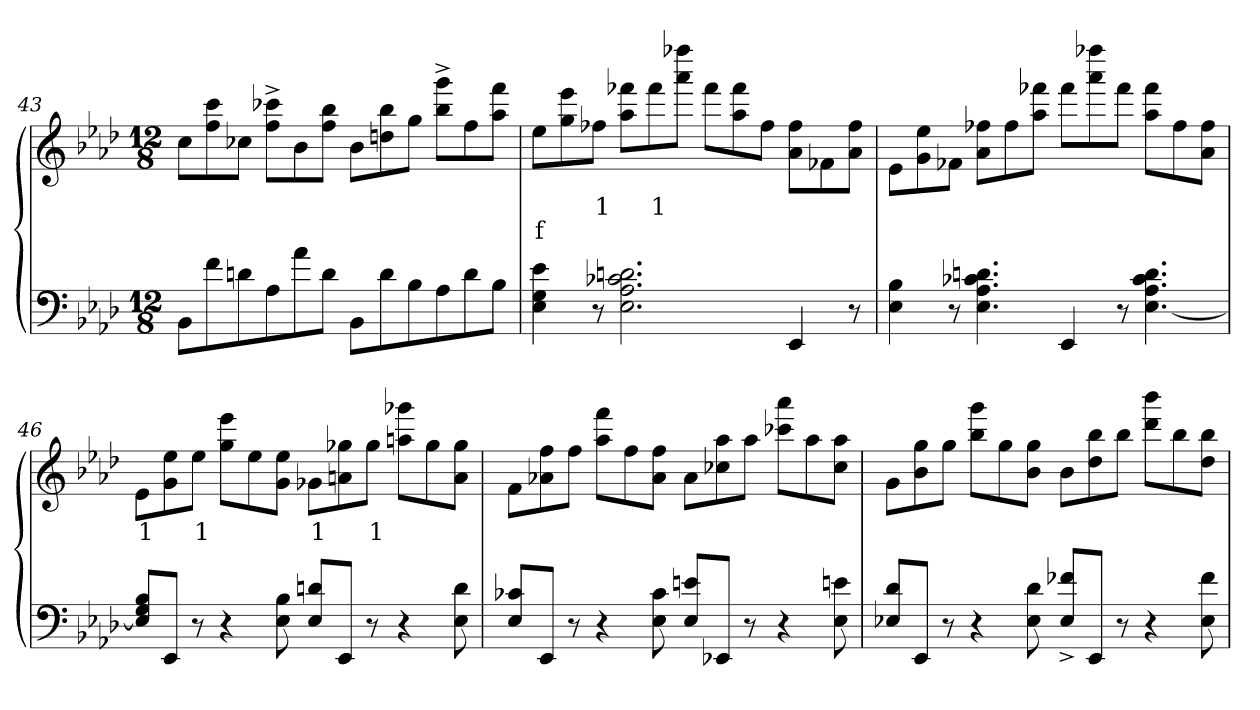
**kern	**kern	**text	**text
*part2	*part1	*part1	*part1
*staff2	*staff1	*staff1	*staff1
*clefF4	*clefG2	*	*
*k[b-e-a-d-]	*k[b-e-a-d-]	*	*
*M12/8	*M12/8	*	*
=43	=43	=43	=43
8BB-L	8ccL	.	.
8f	8ccc 8ff	.	.
8dn	8cc-XJ	.	.
8A-	8ccc-^> 8ff^>L	.	.
8a-	8b-	.	.
8dJ	8bb- 8ffJ	.	.
8BB-L	8b-L	.	.
8d	8bb- 8ddn	.	.
8B-	8ggJ	.	.
8A-	8ggg^> 8bb-^>L	.	.
8d	8ff	.	.
8B-J	8fff 8aa-J	.	.
=44	=44	=44	=44
4e- 4G 4E-	8ee-L	.	f
.	8eee- 8gg	.	.
8r	8ff-XJ	1	.
2.dn 2.c-X 2.A- 2.E-	8fff- 8aa-L	.	.
.	8fff-	1	.
.	8ffff- 8aaa-J	.	.
.	8fff-L	.	.
.	8fff- 8aa-	.	.
.	8ff-J	.	.
4EE-	8ff- 8a-L	.	.
.	8f-	.	.
8r	8ff- 8a-J	.	.
=45	=45	=45	=45
4B- 4E-	8e-\L	.	.
.	8ee- 8g	.	.
8r	8f-XJ	.	.
4.dn 4.c-X 4.A- 4.E-	8ff- 8a-L	.	.
.	8ff-	.	.
.	8fff- 8aa-J	.	.
4EE-	8fff-L	.	.
.	8ffff- 8aaa-	.	.
8r	8fff-J	.	.
4.d 4.c- 4.A- [4.E-	8fff- 8aa-L	.	.
.	8ff-	.	.
.	8ff- 8a-J	.	.
=46	=46	=46	=46
8B-\ 8G 8E-]L	8e-\L	1	.
8EE-/J	8ee- 8g	.	.
8r	8ee-J	1	.
4r	8eee- 8ggL	.	.
.	8ee-	.	.
8B- 8E-	8ee- 8gJ	.	.
8dn\ 8E-L	8g-XL	1	.
8EE-/J	8gg- 8an	.	.
8r	8gg-J	1	.
4r	8ggg- 8aanL	.	.
.	8gg-	.	.
8d 8E-	8gg- 8aJ	.	.
=47	=47	=47	=47
8c-X\ 8E-L	8fL	.	.
8EE-/J	8ff 8a-X	.	.
8r	8ffJ	.	.
4r	8fff 8aa-L	.	.
.	8ff	.	.
8c- 8E-	8ff 8a-J	.	.
8en\ 8E-L	8a-L	.	.
8EE-X/J	8aa- 8cc-X	.	.
8r	8aa-J	.	.
4r	8aaa- 8ccc-L	.	.
.	8aa-	.	.
8en 8E-	8aa- 8cc-J	.	.
=48	=48	=48	=48
8d-\ 8E-XL	8gL	.	.
8EE-/J	8gg 8b-	.	.
8r	8ggJ	.	.
4r	8ggg 8bb-L	.	.
.	8gg	.	.
8d- 8E-	8gg 8b-J	.	.
8f-X^> 8E-\^>L	8b-L	.	.
8EE-/J	8bb- 8dd-	.	.
8r	8bb-J	.	.
4r	8bbb- 8ddd-L	.	.
.	8bb-	.	.
8f- 8E-	8bb- 8dd-J	.	.
=	=	=	=
*-	*-	*-	*-
